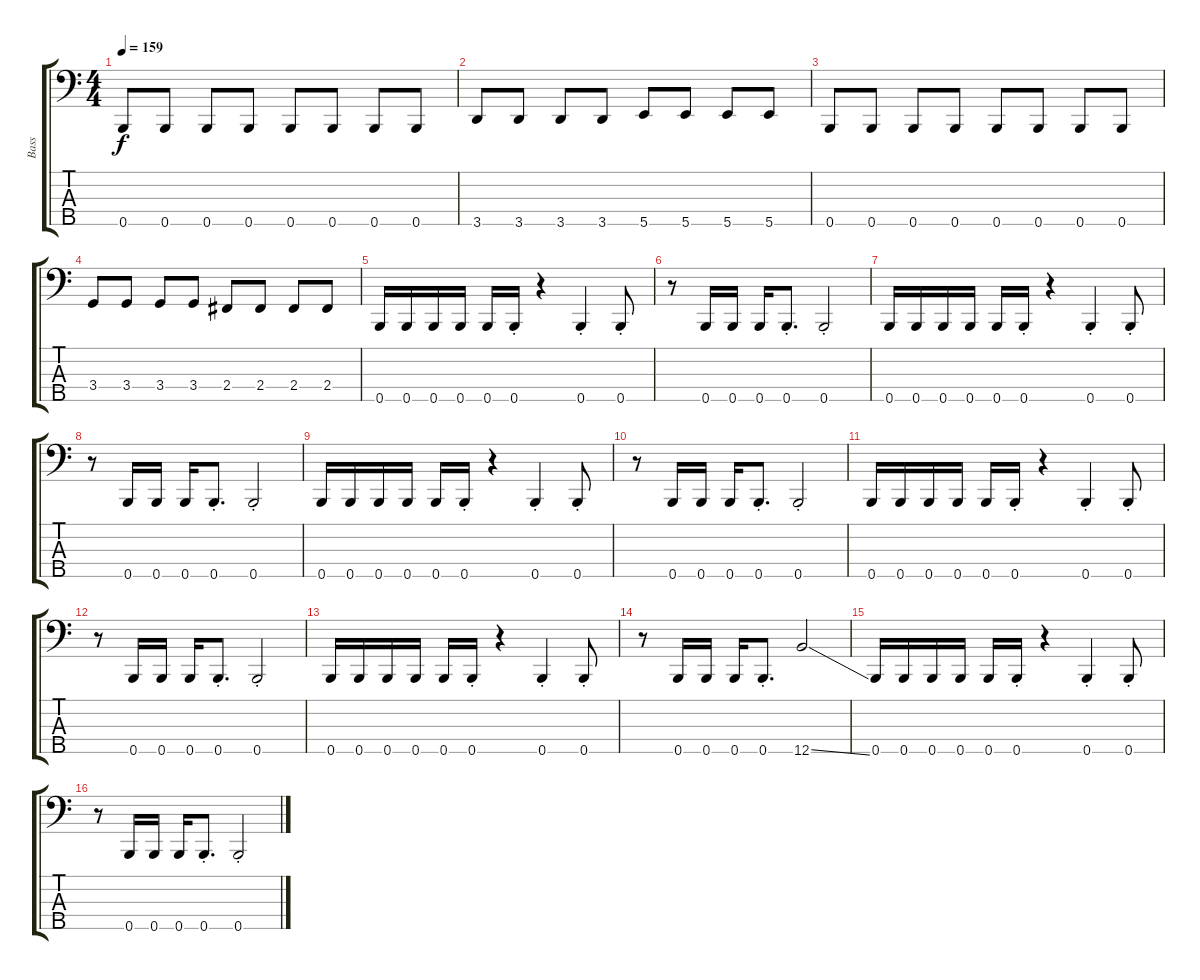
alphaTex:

\track ("Bass" "Bass") {instrument electricbasspick}
\staff {score tabs}
\tuning (G2 D2 A1 E1 B0) {hide}
\ts (4 4)
\tempo 159
\clef f4
\ks c
0.5.8{dy f} 0.5.8 0.5.8 0.5.8 0.5.8 0.5.8 0.5.8 0.5.8 |
3.5.8 3.5.8 3.5.8 3.5.8 5.5.8 5.5.8 5.5.8 5.5.8 |
0.5.8 0.5.8 0.5.8 0.5.8 0.5.8 0.5.8 0.5.8 0.5.8 |
3.4.8 3.4.8 3.4.8 3.4.8 2.4.8 2.4.8 2.4.8 2.4.8 |
0.5.16 0.5.16 0.5.16 0.5.16 0.5.16 0.5{st}.16 r.4 0.5{st}.4 0.5{st}.8 |
r.8 0.5.16 0.5.16 0.5.16 0.5{st}.8{d} 0.5{st}.2 |
0.5.16 0.5.16 0.5.16 0.5.16 0.5.16 0.5{st}.16 r.4 0.5{st}.4 0.5{st}.8 |
r.8 0.5.16 0.5.16 0.5.16 0.5{st}.8{d} 0.5{st}.2 |
0.5.16 0.5.16 0.5.16 0.5.16 0.5.16 0.5{st}.16 r.4 0.5{st}.4 0.5{st}.8 |
r.8 0.5.16 0.5.16 0.5.16 0.5{st}.8{d} 0.5{st}.2 |
0.5.16 0.5.16 0.5.16 0.5.16 0.5.16 0.5{st}.16 r.4 0.5{st}.4 0.5{st}.8 |
r.8 0.5.16 0.5.16 0.5.16 0.5{st}.8{d} 0.5{st}.2 |
0.5.16 0.5.16 0.5.16 0.5.16 0.5.16 0.5{st}.16 r.4 0.5{st}.4 0.5{st}.8 |
r.8 0.5.16 0.5.16 0.5.16 0.5{st}.8{d} 12.5{ss}.2 |
0.5.16 0.5.16 0.5.16 0.5.16 0.5.16 0.5{st}.16 r.4 0.5{st}.4 0.5{st}.8 |
r.8 0.5.16 0.5.16 0.5.16 0.5{st}.8{d} 0.5{st}.2
